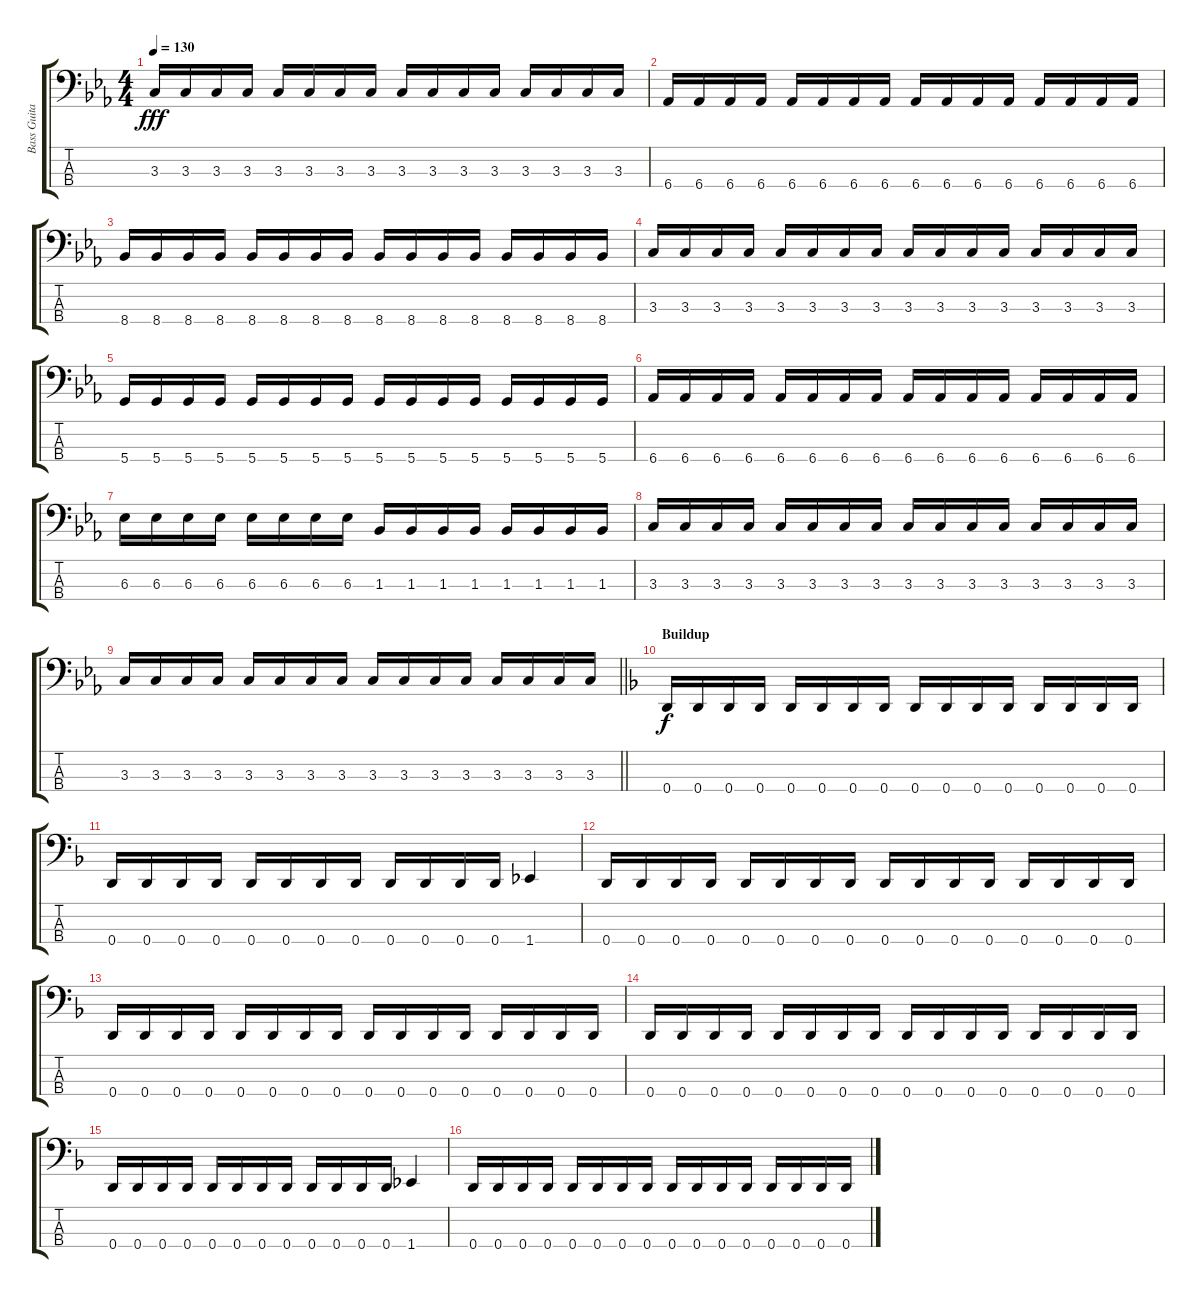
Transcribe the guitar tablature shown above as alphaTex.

\track ("Bass Guitar" "Bass Guita") {instrument electricbassfinger}
\staff {score tabs}
\tuning (G2 D2 A1 D1) {hide}
\ts (4 4)
\tempo 130
\clef f4
\ks cminor
3.3.16{dy fff} 3.3.16 3.3.16 3.3.16 3.3.16 3.3.16 3.3.16 3.3.16 3.3.16 3.3.16 3.3.16 3.3.16 3.3.16 3.3.16 3.3.16 3.3.16 |
6.4.16 6.4.16 6.4.16 6.4.16 6.4.16 6.4.16 6.4.16 6.4.16 6.4.16 6.4.16 6.4.16 6.4.16 6.4.16 6.4.16 6.4.16 6.4.16 |
8.4.16 8.4.16 8.4.16 8.4.16 8.4.16 8.4.16 8.4.16 8.4.16 8.4.16 8.4.16 8.4.16 8.4.16 8.4.16 8.4.16 8.4.16 8.4.16 |
3.3.16 3.3.16 3.3.16 3.3.16 3.3.16 3.3.16 3.3.16 3.3.16 3.3.16 3.3.16 3.3.16 3.3.16 3.3.16 3.3.16 3.3.16 3.3.16 |
5.4.16 5.4.16 5.4.16 5.4.16 5.4.16 5.4.16 5.4.16 5.4.16 5.4.16 5.4.16 5.4.16 5.4.16 5.4.16 5.4.16 5.4.16 5.4.16 |
6.4.16 6.4.16 6.4.16 6.4.16 6.4.16 6.4.16 6.4.16 6.4.16 6.4.16 6.4.16 6.4.16 6.4.16 6.4.16 6.4.16 6.4.16 6.4.16 |
6.3.16 6.3.16 6.3.16 6.3.16 6.3.16 6.3.16 6.3.16 6.3.16 1.3.16 1.3.16 1.3.16 1.3.16 1.3.16 1.3.16 1.3.16 1.3.16 |
3.3.16 3.3.16 3.3.16 3.3.16 3.3.16 3.3.16 3.3.16 3.3.16 3.3.16 3.3.16 3.3.16 3.3.16 3.3.16 3.3.16 3.3.16 3.3.16 |
\barLineRight lightlight
3.3.16 3.3.16 3.3.16 3.3.16 3.3.16 3.3.16 3.3.16 3.3.16 3.3.16 3.3.16 3.3.16 3.3.16 3.3.16 3.3.16 3.3.16 3.3.16 |
\section ("" "Buildup")
\ks dminor
0.4.16{dy f} 0.4.16 0.4.16 0.4.16 0.4.16 0.4.16 0.4.16 0.4.16 0.4.16 0.4.16 0.4.16 0.4.16 0.4.16 0.4.16 0.4.16 0.4.16 |
0.4.16 0.4.16 0.4.16 0.4.16 0.4.16 0.4.16 0.4.16 0.4.16 0.4.16 0.4.16 0.4.16 0.4.16 1.4.4 |
0.4.16 0.4.16 0.4.16 0.4.16 0.4.16 0.4.16 0.4.16 0.4.16 0.4.16 0.4.16 0.4.16 0.4.16 0.4.16 0.4.16 0.4.16 0.4.16 |
0.4.16 0.4.16 0.4.16 0.4.16 0.4.16 0.4.16 0.4.16 0.4.16 0.4.16 0.4.16 0.4.16 0.4.16 0.4.16 0.4.16 0.4.16 0.4.16 |
0.4.16 0.4.16 0.4.16 0.4.16 0.4.16 0.4.16 0.4.16 0.4.16 0.4.16 0.4.16 0.4.16 0.4.16 0.4.16 0.4.16 0.4.16 0.4.16 |
0.4.16 0.4.16 0.4.16 0.4.16 0.4.16 0.4.16 0.4.16 0.4.16 0.4.16 0.4.16 0.4.16 0.4.16 1.4.4 |
0.4.16 0.4.16 0.4.16 0.4.16 0.4.16 0.4.16 0.4.16 0.4.16 0.4.16 0.4.16 0.4.16 0.4.16 0.4.16 0.4.16 0.4.16 0.4.16
